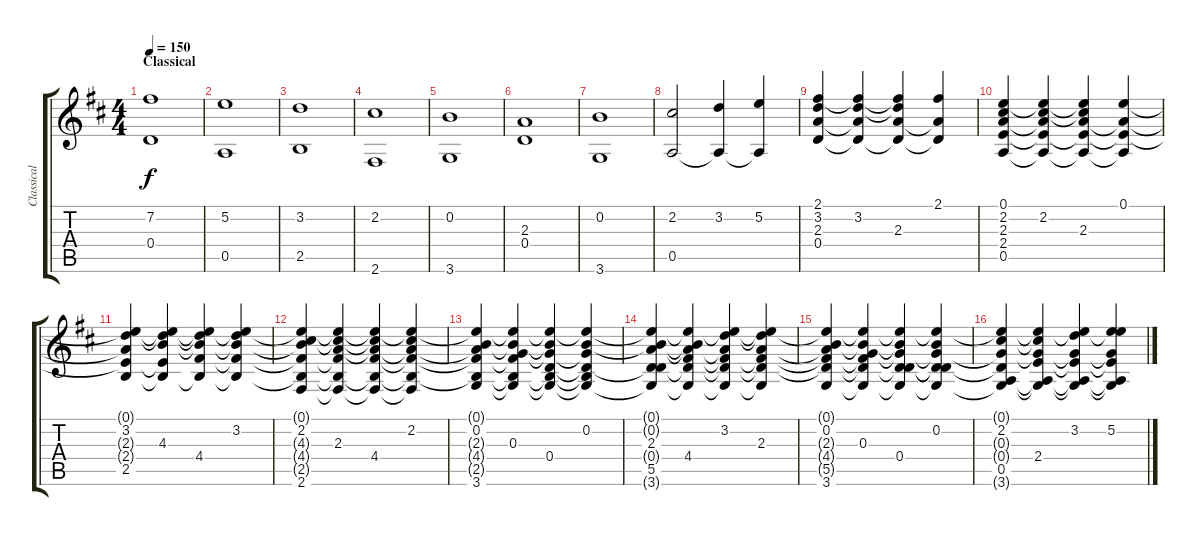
\track ("Classical" "Classical") {instrument acousticguitarnylon}
\staff {score tabs}
\tuning (E4 B3 G3 D3 A2 E2) {hide}
\ts (4 4)
\section ("" "Classical")
\tempo 150
\clef g2
\ks d
(7.2 0.4).1{dy f volume 16 balance 8 instrument acousticguitarnylon} |
(5.2 0.5).1 |
(3.2 2.5).1 |
(2.2 2.6).1 |
(0.2 3.6).1 |
(2.3 0.4).1 |
(0.2 3.6).1 |
(2.2 0.5).2 (3.2 0.5{t}).4 (5.2 0.5{t}).4 |
(2.1 3.2 2.3 0.4).4 (2.1{t} 3.2 2.3{t} 0.4{t}).4 (2.1{t} 3.2{t} 2.3 0.4{t}).4 (2.1 2.3{t} 0.4{t}).4 |
(0.1 2.2 2.3 2.4 0.5).4 (0.1{t} 2.2 2.3{t} 2.4{t} 0.5{t}).4 (0.1{t} 2.2{t} 2.3 2.4{t} 0.5{t}).4 (0.1 2.3{t} 2.4{t} 0.5{t}).4 |
(0.1{t} 3.2 2.3{t} 2.4{t} 2.5).4 (0.1{t} 3.2{t} 4.3 2.4{t} 2.5{t}).4 (0.1{t} 3.2{t} 4.3{t} 4.4 2.5{t}).4 (0.1{t} 3.2 4.3{t} 4.4{t} 2.5{t}).4 |
(0.1{t} 2.2 4.3{t} 4.4{t} 2.5{t} 2.6).4 (0.1{t} 2.2{t} 2.3 4.4{t} 2.5{t} 2.6{t}).4 (0.1{t} 2.2{t} 2.3{t} 4.4 2.5{t} 2.6{t}).4 (0.1{t} 2.2 2.3{t} 4.4{t} 2.5{t} 2.6{t}).4 |
(0.1{t} 0.2 2.3{t} 4.4{t} 2.5{t} 3.6).4 (0.1{t} 0.2{t} 0.3 4.4{t} 2.5{t} 3.6{t}).4 (0.1{t} 0.2{t} 0.3{t} 0.4 2.5{t} 3.6{t}).4 (0.1{t} 0.2 0.3{t} 0.4{t} 2.5{t} 3.6{t}).4 |
(0.1{t} 0.2{t} 2.3 0.4{t} 5.5 3.6{t}).4 (0.1{t} 0.2{t} 2.3{t} 4.4 5.5{t} 3.6{t}).4 (0.1{t} 3.2 2.3{t} 4.4{t} 5.5{t} 3.6{t}).4 (0.1{t} 3.2{t} 2.3 4.4{t} 5.5{t} 3.6{t}).4 |
(0.1{t} 0.2 2.3{t} 4.4{t} 5.5{t} 3.6).4 (0.1{t} 0.2{t} 0.3 4.4{t} 5.5{t} 3.6{t}).4 (0.1{t} 0.2{t} 0.3{t} 0.4 5.5{t} 3.6{t}).4 (0.1{t} 0.2 0.3{t} 0.4{t} 5.5{t} 3.6{t}).4 |
(0.1{t} 2.2 0.3{t} 0.4{t} 0.5 3.6{t}).4 (0.1{t} 2.2{t} 0.3{t} 2.4 0.5{t} 3.6{t}).4 (0.1{t} 3.2 0.3{t} 2.4{t} 0.5{t} 3.6{t}).4 (0.1{t} 5.2 0.3{t} 2.4{t} 0.5{t} 3.6{t}).4
